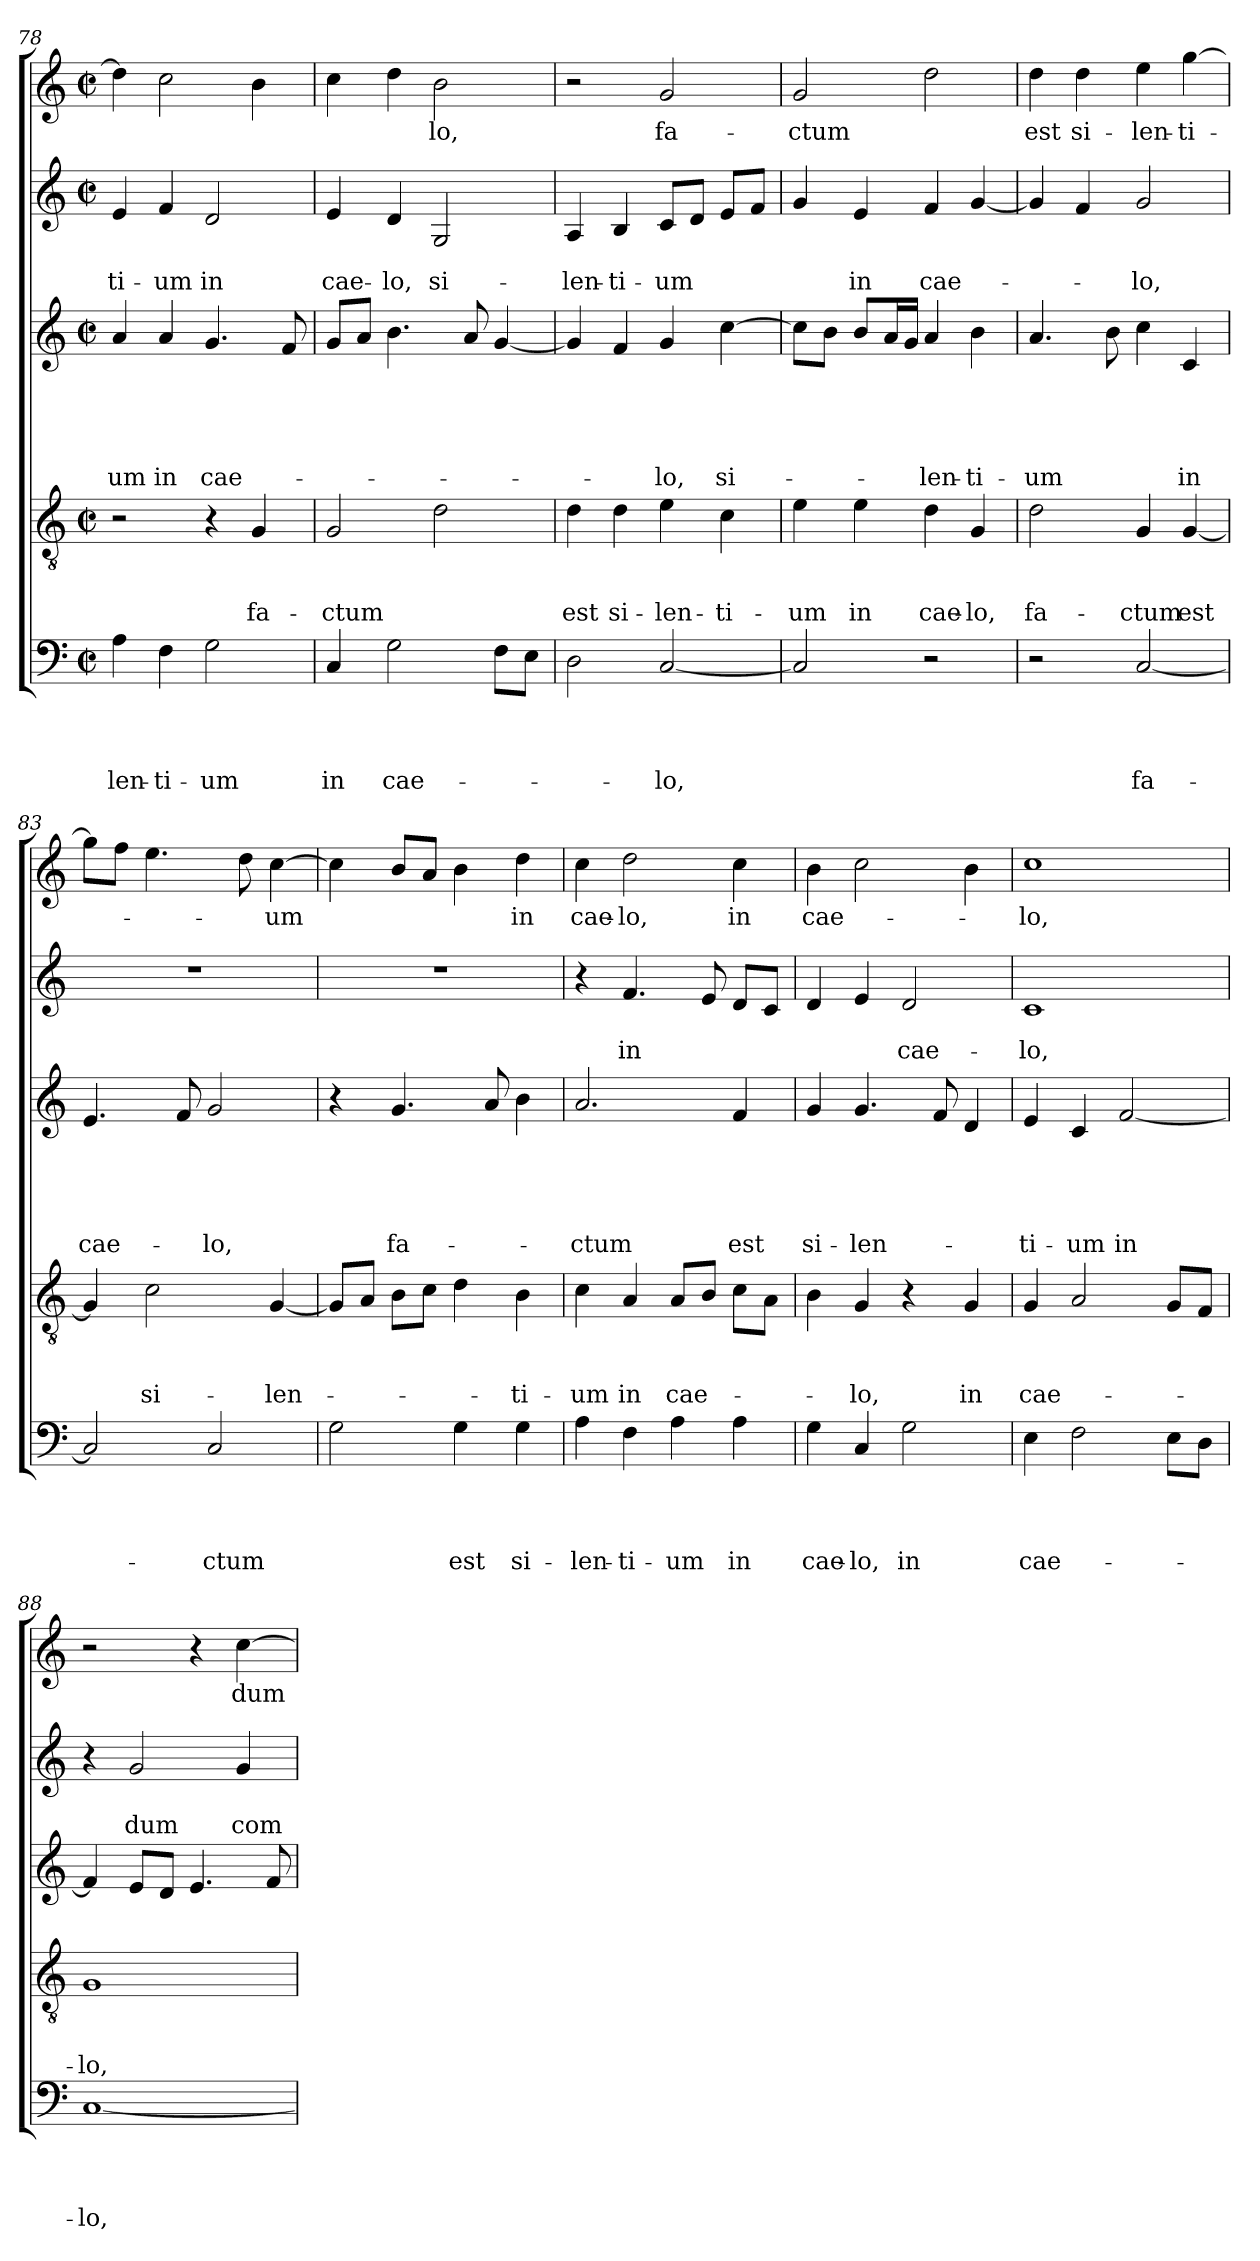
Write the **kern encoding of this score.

**kern	**text	**text	**text	**text	**kern	**text	**text	**text	**kern	**text	**text	**text	**text	**text	**kern	**text	**text	**kern	**text
*part5	*part5	*part5	*part5	*part5	*part4	*part4	*part4	*part4	*part3	*part3	*part3	*part3	*part3	*part3	*part2	*part2	*part2	*part1	*part1
*staff5	*staff5	*staff5	*staff5	*staff5	*staff4	*staff4	*staff4	*staff4	*staff3	*staff3	*staff3	*staff3	*staff3	*staff3	*staff2	*staff2	*staff2	*staff1	*staff1
*clefF4	*	*	*	*	*clefGv2	*	*	*	*clefG2	*	*	*	*	*	*clefG2	*	*	*clefG2	*
*k[]	*	*	*	*	*k[]	*	*	*	*k[]	*	*	*	*	*	*k[]	*	*	*k[]	*
*C:	*	*	*	*	*C:	*	*	*	*C:	*	*	*	*	*	*C:	*	*	*C:	*
*M2/2	*	*	*	*	*M2/2	*	*	*	*M2/2	*	*	*	*	*	*M2/2	*	*	*M2/2	*
*met(c|)	*	*	*	*	*met(c|)	*	*	*	*met(c|)	*	*	*	*	*	*met(c|)	*	*	*met(c|)	*
=78	=78	=78	=78	=78	=78	=78	=78	=78	=78	=78	=78	=78	=78	=78	=78	=78	=78	=78	=78
!	!	!	!	!LO:LY:b	!	!	!	!	!	!	!	!	!	!LO:LY:b	!	!	!LO:LY:b	!	!
4A\	.	.	.	-len-	2r	.	.	.	4a/	.	.	.	.	-um	4e/	.	-ti-	4dd\]	.
!	!	!	!	!LO:LY:b	!	!	!	!	!	!	!	!	!	!LO:LY:b	!	!	!LO:LY:b	!	!
4F\	.	.	.	-ti-	.	.	.	.	4a/	.	.	.	.	in	4f/	.	-um	2cc\	.
!	!	!	!	!LO:LY:b	!	!	!	!	!	!	!	!	!	!LO:LY:b	!	!	!LO:LY:b	!	!
2G\	.	.	.	-um	4r	.	.	.	4.g/	.	.	.	.	cae-	2d/	.	in	.	.
!	!	!	!	!	!	!	!	!LO:LY:b	!	!	!	!	!	!	!	!	!	!	!
.	.	.	.	.	4G/	.	.	fa-	.	.	.	.	.	.	.	.	.	4b\	.
.	.	.	.	.	.	.	.	.	8f/	.	.	.	.	.	.	.	.	.	.
!!LO:LB:g=z
=79	=79	=79	=79	=79	=79	=79	=79	=79	=79	=79	=79	=79	=79	=79	=79	=79	=79	=79	=79
!	!	!	!	!LO:LY:b	!	!	!	!LO:LY:b	!	!	!	!	!	!	!	!	!LO:LY:b	!	!
4C/	.	.	.	in	2G/	.	.	-ctum	8g/L	.	.	.	.	.	4e/	.	cae-	4cc\	.
.	.	.	.	.	.	.	.	.	8a/J	.	.	.	.	.	.	.	.	.	.
!	!	!	!	!LO:LY:b	!	!	!	!	!	!	!	!	!	!	!	!	!LO:LY:b	!	!
2G\	.	.	.	cae-	.	.	.	.	4.b\	.	.	.	.	.	4d/	.	-lo,	4dd\	.
!	!	!	!	!	!	!	!	!	!	!	!	!	!	!	!	!	!LO:LY:b	!	!LO:LY:b
.	.	.	.	.	2d\	.	.	.	.	.	.	.	.	.	2G/	.	si-	2b\	-lo,
.	.	.	.	.	.	.	.	.	8a/	.	.	.	.	.	.	.	.	.	.
8F\L	.	.	.	.	.	.	.	.	[4g/	.	.	.	.	.	.	.	.	.	.
8E\J	.	.	.	.	.	.	.	.	.	.	.	.	.	.	.	.	.	.	.
=80	=80	=80	=80	=80	=80	=80	=80	=80	=80	=80	=80	=80	=80	=80	=80	=80	=80	=80	=80
!	!	!	!	!	!	!	!	!LO:LY:b	!	!	!	!	!	!	!	!	!LO:LY:b	!	!
2D\	.	.	.	.	4d\	.	.	est	4g/]	.	.	.	.	.	4A/	.	-len-	2r	.
!	!	!	!	!	!	!	!	!LO:LY:b	!	!	!	!	!	!	!	!	!LO:LY:b	!	!
.	.	.	.	.	4d\	.	.	si-	4f/	.	.	.	.	.	4B/	.	-ti-	.	.
!	!	!	!	!LO:LY:b	!	!	!	!LO:LY:b	!	!	!	!	!	!LO:LY:b	!	!	!LO:LY:b	!	!LO:LY:b
[2C/	.	.	.	-lo,	4e\	.	.	-len-	4g/	.	.	.	.	-lo,	8c/L	.	-um	2g/	fa-
.	.	.	.	.	.	.	.	.	.	.	.	.	.	.	8d/J	.	.	.	.
!	!	!	!	!	!	!	!	!LO:LY:b	!	!	!	!	!	!LO:LY:b	!	!	!	!	!
.	.	.	.	.	4c\	.	.	-ti-	[4cc\	.	.	.	.	si-	8e/L	.	.	.	.
.	.	.	.	.	.	.	.	.	.	.	.	.	.	.	8f/J	.	.	.	.
=81	=81	=81	=81	=81	=81	=81	=81	=81	=81	=81	=81	=81	=81	=81	=81	=81	=81	=81	=81
!	!	!	!	!	!	!	!	!LO:LY:b	!	!	!	!	!	!	!	!	!	!	!LO:LY:b
2C/]	.	.	.	.	4e\	.	.	-um	8cc\L]	.	.	.	.	.	4g/	.	.	2g/	-ctum
.	.	.	.	.	.	.	.	.	8b\J	.	.	.	.	.	.	.	.	.	.
!	!	!	!	!	!	!	!	!LO:LY:b	!	!	!	!	!	!	!	!	!LO:LY:b	!	!
.	.	.	.	.	4e\	.	.	in	8b/L	.	.	.	.	.	4e/	.	in	.	.
.	.	.	.	.	.	.	.	.	16a/L	.	.	.	.	.	.	.	.	.	.
.	.	.	.	.	.	.	.	.	16g/JJ	.	.	.	.	.	.	.	.	.	.
!	!	!	!	!	!	!	!	!LO:LY:b	!	!	!	!	!	!LO:LY:b	!	!	!LO:LY:b	!	!
2r	.	.	.	.	4d\	.	.	cae-	4a/	.	.	.	.	-len-	4f/	.	cae-	2dd\	.
!	!	!	!	!	!	!	!	!LO:LY:b	!	!	!	!	!	!LO:LY:b	!	!	!	!	!
.	.	.	.	.	4G/	.	.	-lo,	4b\	.	.	.	.	-ti-	[4g/	.	.	.	.
=82	=82	=82	=82	=82	=82	=82	=82	=82	=82	=82	=82	=82	=82	=82	=82	=82	=82	=82	=82
!	!	!	!	!	!	!	!	!LO:LY:b	!	!	!	!	!	!LO:LY:b	!	!	!	!	!LO:LY:b
2r	.	.	.	.	2d\	.	.	fa-	4.a/	.	.	.	.	-um	4g/]	.	.	4dd\	est
!	!	!	!	!	!	!	!	!	!	!	!	!	!	!	!	!	!	!	!LO:LY:b
.	.	.	.	.	.	.	.	.	.	.	.	.	.	.	4f/	.	.	4dd\	si-
.	.	.	.	.	.	.	.	.	8b\	.	.	.	.	.	.	.	.	.	.
!	!	!	!	!LO:LY:b	!	!	!	!LO:LY:b	!	!	!	!	!	!	!	!	!LO:LY:b	!	!LO:LY:b
[2C/	.	.	.	fa-	4G/	.	.	-ctum	4cc\	.	.	.	.	.	2g/	.	-lo,	4ee\	-len-
!	!	!	!	!	!	!	!	!LO:LY:b	!	!	!	!	!	!LO:LY:b	!	!	!	!	!LO:LY:b
.	.	.	.	.	[4G/	.	.	est	4c/	.	.	.	.	in	.	.	.	[4gg\	-ti-
=83	=83	=83	=83	=83	=83	=83	=83	=83	=83	=83	=83	=83	=83	=83	=83	=83	=83	=83	=83
!	!	!	!	!	!	!	!	!	!	!	!	!	!	!LO:LY:b	!	!	!	!	!
2C/]	.	.	.	.	4G/]	.	.	.	4.e/	.	.	.	.	cae-	1r	.	.	8gg\L]	.
.	.	.	.	.	.	.	.	.	.	.	.	.	.	.	.	.	.	8ff\J	.
!	!	!	!	!	!	!	!	!LO:LY:b	!	!	!	!	!	!	!	!	!	!	!
.	.	.	.	.	2c\	.	.	si-	.	.	.	.	.	.	.	.	.	4.ee\	.
.	.	.	.	.	.	.	.	.	8f/	.	.	.	.	.	.	.	.	.	.
!	!	!	!	!LO:LY:b	!	!	!	!	!	!	!	!	!	!LO:LY:b	!	!	!	!	!
2C/	.	.	.	-ctum	.	.	.	.	2g/	.	.	.	.	-lo,	.	.	.	.	.
.	.	.	.	.	.	.	.	.	.	.	.	.	.	.	.	.	.	8dd\	.
!	!	!	!	!	!	!	!	!LO:LY:b	!	!	!	!	!	!	!	!	!	!	!LO:LY:b
.	.	.	.	.	[4G/	.	.	-len-	.	.	.	.	.	.	.	.	.	[4cc\	-um
=84	=84	=84	=84	=84	=84	=84	=84	=84	=84	=84	=84	=84	=84	=84	=84	=84	=84	=84	=84
2G\	.	.	.	.	8G/L]	.	.	.	4r	.	.	.	.	.	1r	.	.	4cc\]	.
.	.	.	.	.	8A/J	.	.	.	.	.	.	.	.	.	.	.	.	.	.
!	!	!	!	!	!	!	!	!	!	!	!	!	!	!LO:LY:b	!	!	!	!	!
.	.	.	.	.	8B\L	.	.	.	4.g/	.	.	.	.	fa-	.	.	.	8b/L	.
.	.	.	.	.	8c\J	.	.	.	.	.	.	.	.	.	.	.	.	8a/J	.
!	!	!	!	!LO:LY:b	!	!	!	!	!	!	!	!	!	!	!	!	!	!	!
4G\	.	.	.	est	4d\	.	.	.	.	.	.	.	.	.	.	.	.	4b\	.
.	.	.	.	.	.	.	.	.	8a/	.	.	.	.	.	.	.	.	.	.
!	!	!	!	!LO:LY:b	!	!	!	!LO:LY:b	!	!	!	!	!	!	!	!	!	!	!LO:LY:b
4G\	.	.	.	si-	4B\	.	.	-ti-	4b\	.	.	.	.	.	.	.	.	4dd\	in
!!LO:LB:g=z
=85	=85	=85	=85	=85	=85	=85	=85	=85	=85	=85	=85	=85	=85	=85	=85	=85	=85	=85	=85
!	!	!	!	!LO:LY:b	!	!	!	!LO:LY:b	!	!	!	!	!	!LO:LY:b	!	!	!	!	!LO:LY:b
4A\	.	.	.	-len-	4c\	.	.	-um	2.a/	.	.	.	.	-ctum	4r	.	.	4cc\	cae-
!	!	!	!	!LO:LY:b	!	!	!	!LO:LY:b	!	!	!	!	!	!	!	!	!LO:LY:b	!	!LO:LY:b
4F\	.	.	.	-ti-	4A/	.	.	in	.	.	.	.	.	.	4.f/	.	in	2dd\	-lo,
!	!	!	!	!LO:LY:b	!	!	!	!LO:LY:b	!	!	!	!	!	!	!	!	!	!	!
4A\	.	.	.	-um	8A/L	.	.	cae-	.	.	.	.	.	.	.	.	.	.	.
.	.	.	.	.	8B/J	.	.	.	.	.	.	.	.	.	8e/	.	.	.	.
!	!	!	!	!LO:LY:b	!	!	!	!	!	!	!	!	!	!LO:LY:b	!	!	!	!	!LO:LY:b
4A\	.	.	.	in	8c\L	.	.	.	4f/	.	.	.	.	est	8d/L	.	.	4cc\	in
.	.	.	.	.	8A\J	.	.	.	.	.	.	.	.	.	8c/J	.	.	.	.
=86	=86	=86	=86	=86	=86	=86	=86	=86	=86	=86	=86	=86	=86	=86	=86	=86	=86	=86	=86
!	!	!	!	!LO:LY:b	!	!	!	!	!	!	!	!	!	!LO:LY:b	!	!	!	!	!LO:LY:b
4G\	.	.	.	cae-	4B\	.	.	.	4g/	.	.	.	.	si-	4d/	.	.	4b\	cae-
!	!	!	!	!LO:LY:b	!	!	!	!LO:LY:b	!	!	!	!	!	!LO:LY:b	!	!	!	!	!
4C/	.	.	.	-lo,	4G/	.	.	-lo,	4.g/	.	.	.	.	-len-	4e/	.	.	2cc\	.
!	!	!	!	!LO:LY:b	!	!	!	!	!	!	!	!	!	!	!	!	!LO:LY:b	!	!
2G\	.	.	.	in	4r	.	.	.	.	.	.	.	.	.	2d/	.	cae-	.	.
.	.	.	.	.	.	.	.	.	8f/	.	.	.	.	.	.	.	.	.	.
!	!	!	!	!	!	!	!	!LO:LY:b	!	!	!	!	!	!	!	!	!	!	!
.	.	.	.	.	4G/	.	.	in	4d/	.	.	.	.	.	.	.	.	4b\	.
=87	=87	=87	=87	=87	=87	=87	=87	=87	=87	=87	=87	=87	=87	=87	=87	=87	=87	=87	=87
!	!	!	!	!LO:LY:b	!	!	!	!LO:LY:b	!	!	!	!	!	!LO:LY:b	!	!	!LO:LY:b	!	!LO:LY:b
4E\	.	.	.	cae-	4G/	.	.	cae-	4e/	.	.	.	.	-ti-	1c	.	-lo,	1cc	-lo,
!	!	!	!	!	!	!	!	!	!	!	!	!	!	!LO:LY:b	!	!	!	!	!
2F\	.	.	.	.	2A/	.	.	.	4c/	.	.	.	.	-um	.	.	.	.	.
!	!	!	!	!	!	!	!	!	!	!	!	!	!	!LO:LY:b	!	!	!	!	!
.	.	.	.	.	.	.	.	.	[2f/	.	.	.	.	in	.	.	.	.	.
8E\L	.	.	.	.	8G/L	.	.	.	.	.	.	.	.	.	.	.	.	.	.
8D\J	.	.	.	.	8F/J	.	.	.	.	.	.	.	.	.	.	.	.	.	.
=88	=88	=88	=88	=88	=88	=88	=88	=88	=88	=88	=88	=88	=88	=88	=88	=88	=88	=88	=88
!	!	!	!	!LO:LY:b	!	!	!	!LO:LY:b	!	!	!	!	!	!	!	!	!	!	!
[1C	.	.	.	-lo,	1G	.	.	-lo,	4f/]	.	.	.	.	.	4r	.	.	2r	.
!	!	!	!	!	!	!	!	!	!	!	!	!	!	!	!	!	!LO:LY:b	!	!
.	.	.	.	.	.	.	.	.	8e/L	.	.	.	.	.	2g/	.	dum	.	.
.	.	.	.	.	.	.	.	.	8d/J	.	.	.	.	.	.	.	.	.	.
.	.	.	.	.	.	.	.	.	4.e/	.	.	.	.	.	.	.	.	4r	.
!	!	!	!	!	!	!	!	!	!	!	!	!	!	!	!	!	!LO:LY:b	!	!LO:LY:b
.	.	.	.	.	.	.	.	.	.	.	.	.	.	.	4g/	.	com-	[4cc\	dum
.	.	.	.	.	.	.	.	.	8f/	.	.	.	.	.	.	.	.	.	.
=	=	=	=	=	=	=	=	=	=	=	=	=	=	=	=	=	=	=	=
*-	*-	*-	*-	*-	*-	*-	*-	*-	*-	*-	*-	*-	*-	*-	*-	*-	*-	*-	*-
